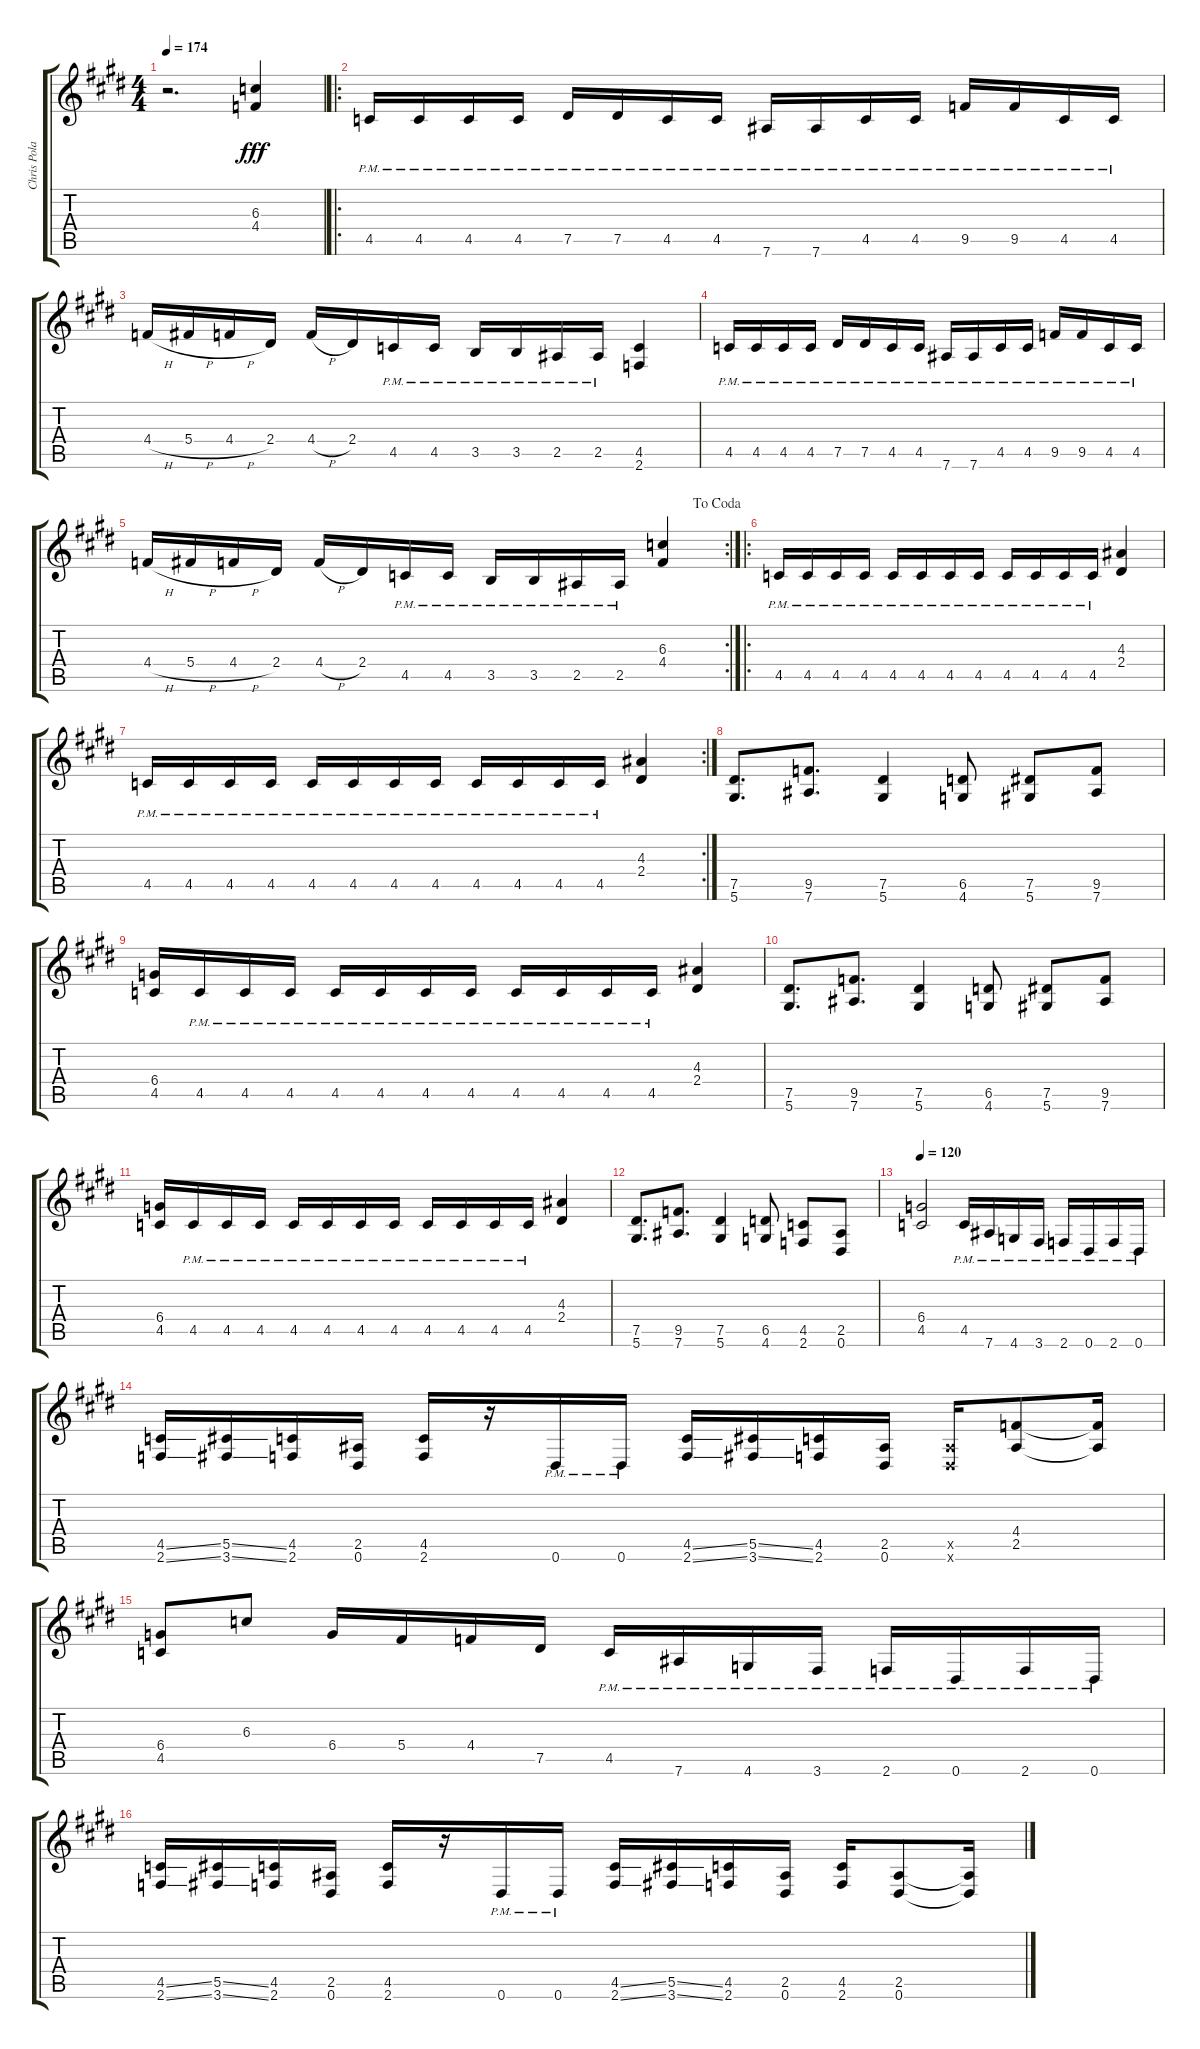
\track ("Chris Poland" "Chris Pola") {instrument overdrivenguitar}
\staff {score tabs}
\tuning (Eb4 Bb3 Gb3 Db3 Ab2 Eb2) {hide}
\ts (4 4)
\tempo 174
\clef g2
\ks e
r.2{d dy fff} (6.3 4.4).4 |
\ro
4.5{pm}.16 4.5{pm}.16 4.5{pm}.16 4.5{pm}.16 7.5{pm}.16 7.5{pm}.16 4.5{pm}.16 4.5{pm}.16 7.6{pm}.16 7.6{pm}.16 4.5{pm}.16 4.5{pm}.16 9.5{pm}.16 9.5{pm}.16 4.5{pm}.16 4.5{pm}.16 |
4.4{h}.16 5.4{h}.16 4.4{h}.16 2.4.16 4.4{h}.16 2.4.16 4.5{pm}.16 4.5{pm}.16 3.5{pm}.16 3.5{pm}.16 2.5{pm}.16 2.5{pm}.16 (4.5 2.6).4 |
4.5{pm}.16 4.5{pm}.16 4.5{pm}.16 4.5{pm}.16 7.5{pm}.16 7.5{pm}.16 4.5{pm}.16 4.5{pm}.16 7.6{pm}.16 7.6{pm}.16 4.5{pm}.16 4.5{pm}.16 9.5{pm}.16 9.5{pm}.16 4.5{pm}.16 4.5{pm}.16 |
\rc 2
\jump dacoda
4.4{h}.16 5.4{h}.16 4.4{h}.16 2.4.16 4.4{h}.16 2.4.16 4.5{pm}.16 4.5{pm}.16 3.5{pm}.16 3.5{pm}.16 2.5{pm}.16 2.5{pm}.16 (6.3 4.4).4 |
\ro
4.5{pm}.16 4.5{pm}.16 4.5{pm}.16 4.5{pm}.16 4.5{pm}.16 4.5{pm}.16 4.5{pm}.16 4.5{pm}.16 4.5{pm}.16 4.5{pm}.16 4.5{pm}.16 4.5{pm}.16 (4.3 2.4).4 |
\rc 2
4.5{pm}.16 4.5{pm}.16 4.5{pm}.16 4.5{pm}.16 4.5{pm}.16 4.5{pm}.16 4.5{pm}.16 4.5{pm}.16 4.5{pm}.16 4.5{pm}.16 4.5{pm}.16 4.5{pm}.16 (4.3 2.4).4 |
(7.5 5.6).8{d} (9.5 7.6).8{d} (7.5 5.6).4 (6.5 4.6).8 (7.5 5.6).8 (9.5 7.6).8 |
(6.4 4.5).16 4.5{pm}.16 4.5{pm}.16 4.5{pm}.16 4.5{pm}.16 4.5{pm}.16 4.5{pm}.16 4.5{pm}.16 4.5{pm}.16 4.5{pm}.16 4.5{pm}.16 4.5{pm}.16 (4.3 2.4).4 |
(7.5 5.6).8{d} (9.5 7.6).8{d} (7.5 5.6).4 (6.5 4.6).8 (7.5 5.6).8 (9.5 7.6).8 |
(6.4 4.5).16 4.5{pm}.16 4.5{pm}.16 4.5{pm}.16 4.5{pm}.16 4.5{pm}.16 4.5{pm}.16 4.5{pm}.16 4.5{pm}.16 4.5{pm}.16 4.5{pm}.16 4.5{pm}.16 (4.3 2.4).4 |
(7.5 5.6).8{d} (9.5 7.6).8{d} (7.5 5.6).4 (6.5 4.6).8 (4.5 2.6).8 (2.5 0.6).8 |
\tempo 120
(6.4 4.5).2 4.5{pm}.16 7.6{pm}.16 4.6{pm}.16 3.6{pm}.16 2.6{pm}.16 0.6{pm}.16 2.6{pm}.16 0.6{pm}.16 |
(4.5{ss} 2.6{ss}).16 (5.5{ss} 3.6{ss}).16 (4.5 2.6).16 (2.5 0.6).16 (4.5 2.6).16 r.16 0.6{pm}.16 0.6{pm}.16 (4.5{ss} 2.6{ss}).16 (5.5{ss} 3.6{ss}).16 (4.5 2.6).16 (2.5 0.6).16 (2.5{x} 0.6{x}).16 (4.4 2.5).8 (4.4{t} 2.5{t}).16 |
(6.4 4.5).8 6.3.8 6.4.16 5.4.16 4.4.16 7.5.16 4.5{pm}.16 7.6{pm}.16 4.6{pm}.16 3.6{pm}.16 2.6{pm}.16 0.6{pm}.16 2.6{pm}.16 0.6{pm}.16 |
(4.5{ss} 2.6{ss}).16 (5.5{ss} 3.6{ss}).16 (4.5 2.6).16 (2.5 0.6).16 (4.5 2.6).16 r.16 0.6{pm}.16 0.6{pm}.16 (4.5{ss} 2.6{ss}).16 (5.5{ss} 3.6{ss}).16 (4.5 2.6).16 (2.5 0.6).16 (4.5 2.6).16 (2.5 0.6).8 (2.5{t} 0.6{t}).16
